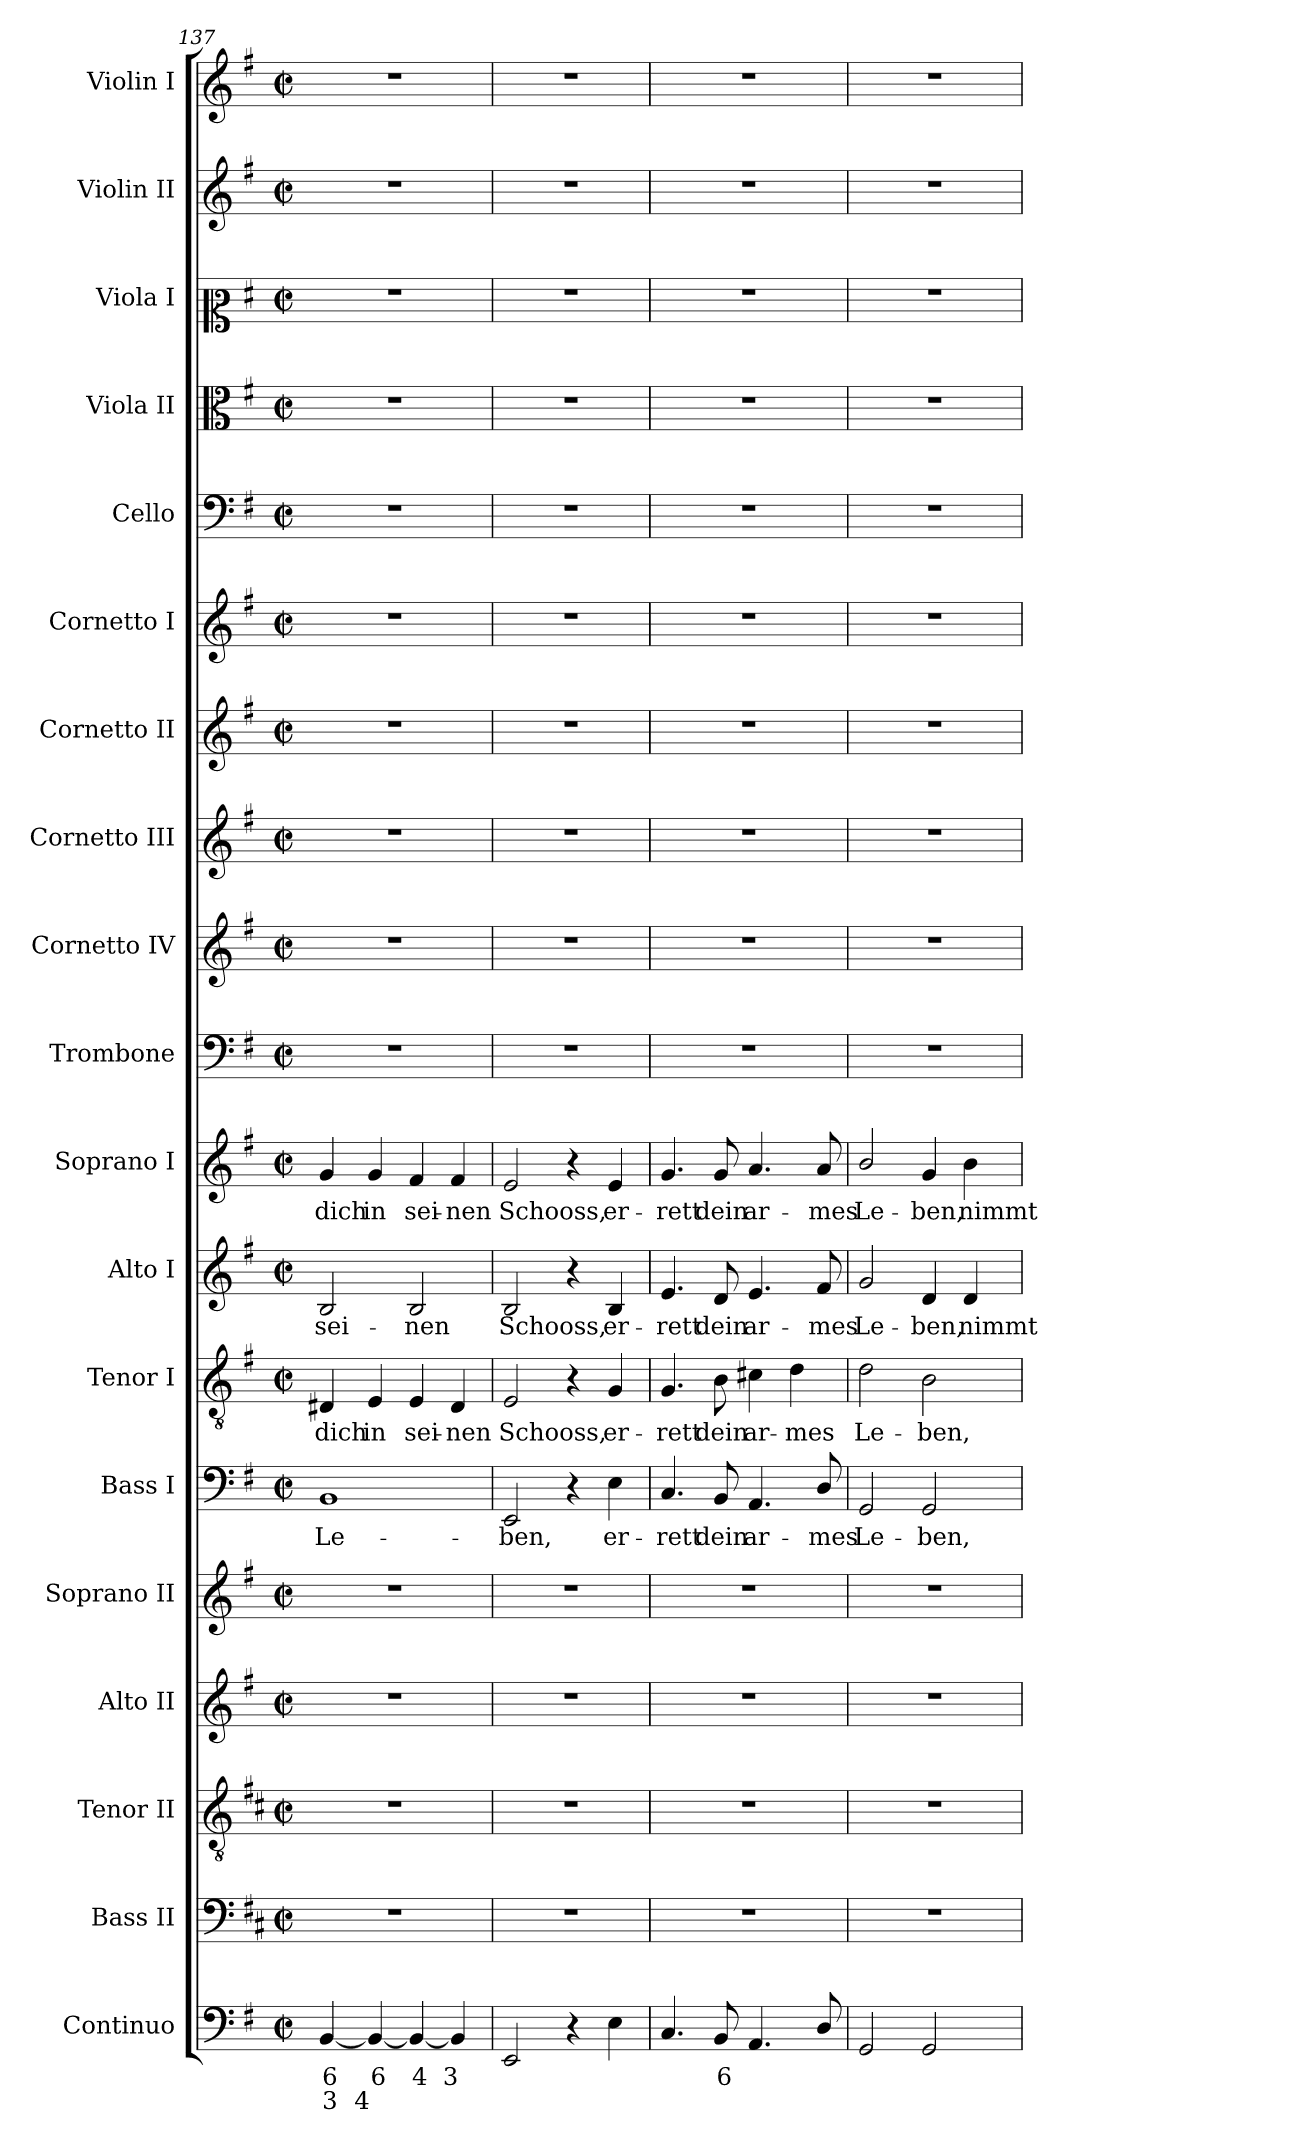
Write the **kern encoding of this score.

**kern	**text	**text	**kern	**kern	**kern	**kern	**kern	**text	**kern	**text	**kern	**text	**kern	**text	**kern	**kern	**kern	**kern	**kern	**kern	**kern	**kern	**kern	**kern
*part19	*part19	*part19	*part18	*part17	*part16	*part15	*part14	*part14	*part13	*part13	*part12	*part12	*part11	*part11	*part10	*part9	*part8	*part7	*part6	*part5	*part4	*part3	*part2	*part1
*staff19	*staff19	*staff19	*staff18	*staff17	*staff16	*staff15	*staff14	*staff14	*staff13	*staff13	*staff12	*staff12	*staff11	*staff11	*staff10	*staff9	*staff8	*staff7	*staff6	*staff5	*staff4	*staff3	*staff2	*staff1
*I"Continuo	*	*	*I"Bass II	*I"Tenor II	*I"Alto II	*I"Soprano II	*I"Bass I	*	*I"Tenor I	*	*I"Alto I	*	*I"Soprano I	*	*I"Trombone	*I"Cornetto IV	*I"Cornetto III	*I"Cornetto II	*I"Cornetto I	*I"Cello	*I"Viola II	*I"Viola I	*I"Violin II	*I"Violin I
*	*	*	*I'B II	*I'T II	*I'A II	*I'S II	*I'B I	*	*I'T I	*	*I'A I	*	*I'S I	*	*I'Tb	*I'Cn IV	*I'Cn III	*I'Cn II	*I'Cn I	*	*I'Vl II	*I'Vl I	*I'Vn II	*I'Vn I
!!LO:LB:g=z
*clefF4	*	*	*clefF4	*clefGv2	*clefG2	*clefG2	*clefF4	*	*clefGv2	*	*clefG2	*	*clefG2	*	*clefF4	*clefG2	*clefG2	*clefG2	*clefG2	*clefF4	*clefC3	*clefC2	*clefG2	*clefG2
*	*	*	*ITrd4c7	*ITrd4c7	*	*	*	*	*	*	*	*	*	*	*	*	*	*	*	*	*	*	*	*
*k[f#]	*	*	*k[f#]	*k[f#]	*k[f#]	*k[f#]	*k[f#]	*	*k[f#]	*	*k[f#]	*	*k[f#]	*	*k[f#]	*k[f#]	*k[f#]	*k[f#]	*k[f#]	*k[f#]	*k[f#]	*k[f#]	*k[f#]	*k[f#]
*G:	*	*	*G:	*G:	*G:	*G:	*G:	*	*G:	*	*G:	*	*G:	*	*G:	*G:	*G:	*G:	*G:	*G:	*G:	*G:	*G:	*G:
*M2/2	*	*	*M2/2	*M2/2	*M2/2	*M2/2	*M2/2	*	*M2/2	*	*M2/2	*	*M2/2	*	*M2/2	*M2/2	*M2/2	*M2/2	*M2/2	*M2/2	*M2/2	*M2/2	*M2/2	*M2/2
*met(c|)	*	*	*met(c|)	*met(c|)	*met(c|)	*met(c|)	*met(c|)	*	*met(c|)	*	*met(c|)	*	*met(c|)	*	*met(c|)	*met(c|)	*met(c|)	*met(c|)	*met(c|)	*met(c|)	*met(c|)	*met(c|)	*met(c|)	*met(c|)
=137	=137	=137	=137	=137	=137	=137	=137	=137	=137	=137	=137	=137	=137	=137	=137	=137	=137	=137	=137	=137	=137	=137	=137	=137
!	!LO:LY:b	!LO:LY:b	!	!	!	!	!	!LO:LY:b	!	!LO:LY:b	!	!LO:LY:b	!	!LO:LY:b	!	!	!	!	!	!	!	!	!	!
[4BB	6	3	1r	1r	1r	1r	1BB	Le-	4D#X	dich	2B	sei-	4g	dich	1r	1r	1r	1r	1r	1r	1r	1r	1r	1r
!	!LO:LY:b	!LO:LY:b	!	!	!	!	!	!	!	!LO:LY:b	!	!	!	!LO:LY:b	!	!	!	!	!	!	!	!	!	!
4BB_	6	4	.	.	.	.	.	.	4E	in	.	.	4g	in	.	.	.	.	.	.	.	.	.	.
!	!LO:LY:b	!	!	!	!	!	!	!	!	!LO:LY:b	!	!LO:LY:b	!	!LO:LY:b	!	!	!	!	!	!	!	!	!	!
4BB_	4	.	.	.	.	.	.	.	4E	sei-	2B	-nen	4f#	sei-	.	.	.	.	.	.	.	.	.	.
!	!LO:LY:b	!	!	!	!	!	!	!	!	!LO:LY:b	!	!	!	!LO:LY:b	!	!	!	!	!	!	!	!	!	!
4BB]	3	.	.	.	.	.	.	.	4D#	-nen	.	.	4f#	-nen	.	.	.	.	.	.	.	.	.	.
=138	=138	=138	=138	=138	=138	=138	=138	=138	=138	=138	=138	=138	=138	=138	=138	=138	=138	=138	=138	=138	=138	=138	=138	=138
!	!	!	!	!	!	!	!	!LO:LY:b	!	!LO:LY:b	!	!LO:LY:b	!	!LO:LY:b	!	!	!	!	!	!	!	!	!	!
2EE	.	.	1r	1r	1r	1r	2EE	-ben,	2E	Schooss,	2B	Schooss,	2e	Schooss,	1r	1r	1r	1r	1r	1r	1r	1r	1r	1r
4r	.	.	.	.	.	.	4r	.	4r	.	4r	.	4r	.	.	.	.	.	.	.	.	.	.	.
!	!	!	!	!	!	!	!	!LO:LY:b	!	!LO:LY:b	!	!LO:LY:b	!	!LO:LY:b	!	!	!	!	!	!	!	!	!	!
4E	.	.	.	.	.	.	4E	er-	4G	er-	4B	er-	4e	er-	.	.	.	.	.	.	.	.	.	.
=139	=139	=139	=139	=139	=139	=139	=139	=139	=139	=139	=139	=139	=139	=139	=139	=139	=139	=139	=139	=139	=139	=139	=139	=139
!	!	!	!	!	!	!	!	!LO:LY:b	!	!LO:LY:b	!	!LO:LY:b	!	!LO:LY:b	!	!	!	!	!	!	!	!	!	!
4.C	.	.	1r	1r	1r	1r	4.C	-rett	4.G	-rett	4.e	-rett	4.g	-rett	1r	1r	1r	1r	1r	1r	1r	1r	1r	1r
!	!LO:LY:b	!	!	!	!	!	!	!LO:LY:b	!	!LO:LY:b	!	!LO:LY:b	!	!LO:LY:b	!	!	!	!	!	!	!	!	!	!
8BB	6	.	.	.	.	.	8BB	dein	8B	dein	8d	dein	8g	dein	.	.	.	.	.	.	.	.	.	.
!	!	!	!	!	!	!	!	!LO:LY:b	!	!LO:LY:b	!	!LO:LY:b	!	!LO:LY:b	!	!	!	!	!	!	!	!	!	!
4.AA	.	.	.	.	.	.	4.AA	ar-	4c#X	ar-	4.e	ar-	4.a	ar-	.	.	.	.	.	.	.	.	.	.
!	!	!	!	!	!	!	!	!	!	!LO:LY:b	!	!	!	!	!	!	!	!	!	!	!	!	!	!
.	.	.	.	.	.	.	.	.	4d	-mes	.	.	.	.	.	.	.	.	.	.	.	.	.	.
!	!	!	!	!	!	!	!	!LO:LY:b	!	!	!	!LO:LY:b	!	!LO:LY:b	!	!	!	!	!	!	!	!	!	!
8D/	.	.	.	.	.	.	8D/	-mes	.	.	8f#	-mes	8a	-mes	.	.	.	.	.	.	.	.	.	.
=140	=140	=140	=140	=140	=140	=140	=140	=140	=140	=140	=140	=140	=140	=140	=140	=140	=140	=140	=140	=140	=140	=140	=140	=140
!	!	!	!	!	!	!	!	!LO:LY:b	!	!LO:LY:b	!	!LO:LY:b	!	!LO:LY:b	!	!	!	!	!	!	!	!	!	!
2GG	.	.	1r	1r	1r	1r	2GG	Le-	2d	Le-	2g	Le-	2b/	Le-	1r	1r	1r	1r	1r	1r	1r	1r	1r	1r
!	!	!	!	!	!	!	!	!LO:LY:b	!	!LO:LY:b	!	!LO:LY:b	!	!LO:LY:b	!	!	!	!	!	!	!	!	!	!
2GG	.	.	.	.	.	.	2GG	-ben,	2B	-ben,	4d	-ben,	4g	-ben,	.	.	.	.	.	.	.	.	.	.
!	!	!	!	!	!	!	!	!	!	!	!	!LO:LY:b	!	!LO:LY:b	!	!	!	!	!	!	!	!	!	!
.	.	.	.	.	.	.	.	.	.	.	4d	nimmt	4b	nimmt	.	.	.	.	.	.	.	.	.	.
=	=	=	=	=	=	=	=	=	=	=	=	=	=	=	=	=	=	=	=	=	=	=	=	=
*-	*-	*-	*-	*-	*-	*-	*-	*-	*-	*-	*-	*-	*-	*-	*-	*-	*-	*-	*-	*-	*-	*-	*-	*-
